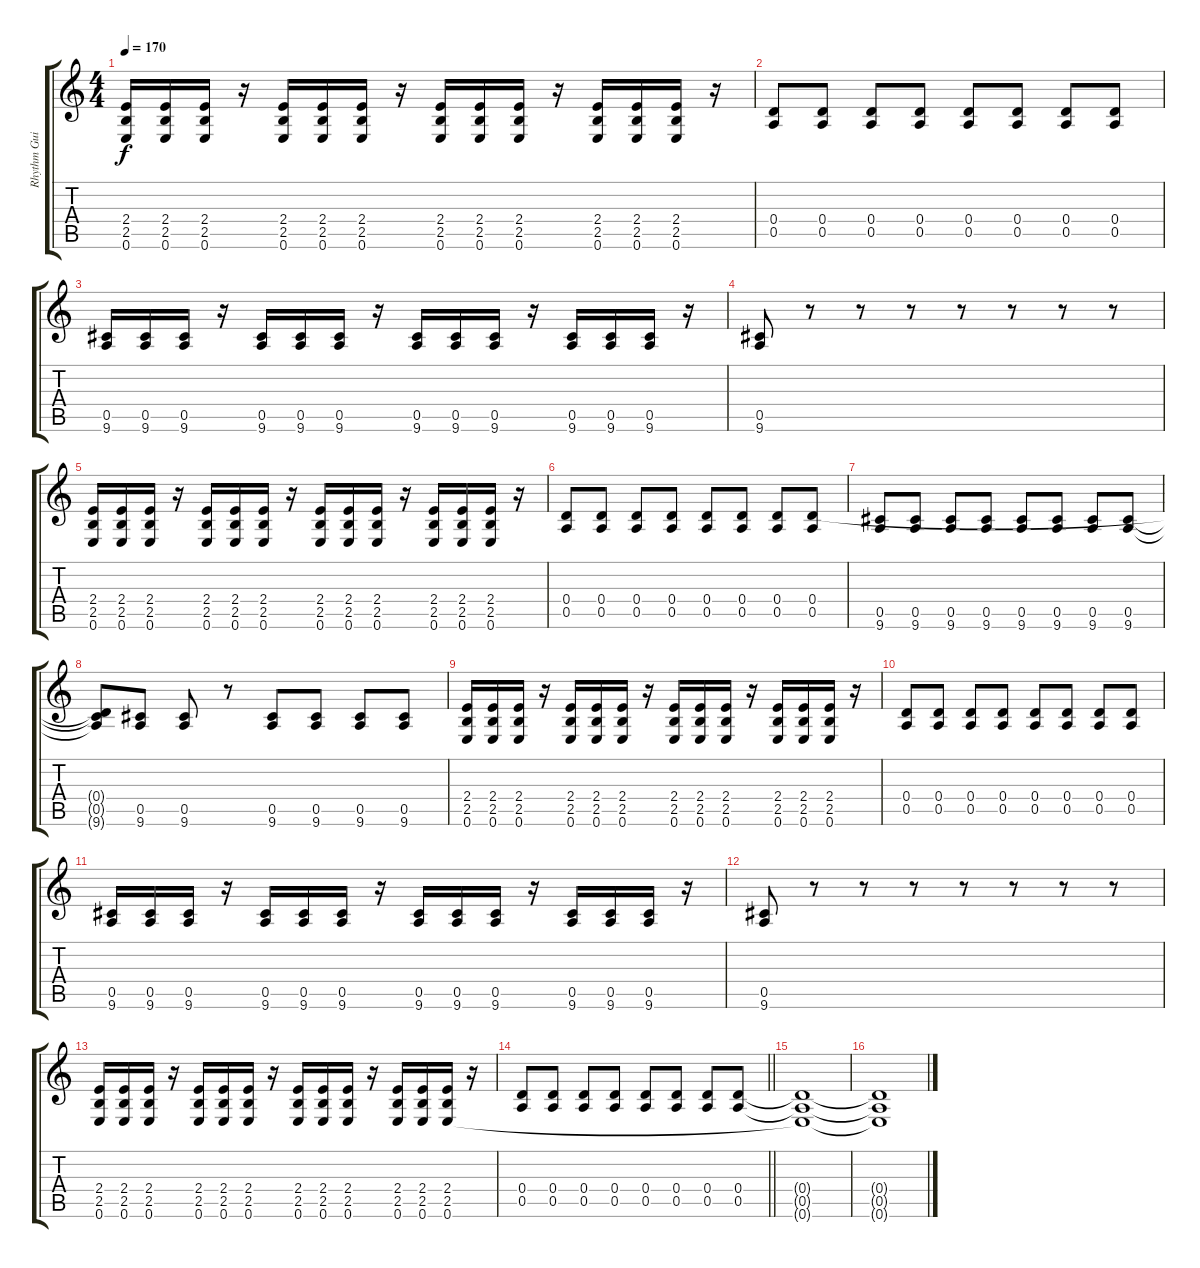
\track ("Rhythm Guitar" "Rhythm Gui") {instrument distortionguitar}
\staff {score tabs}
\tuning (E4 B3 G3 D3 A2 E2) {hide}
\ts (4 4)
\tempo 170
\clef g2
\ks c
(2.4 2.5 0.6).16{dy f} (2.4 2.5 0.6).16 (2.4 2.5 0.6).16 r.16 (2.4 2.5 0.6).16 (2.4 2.5 0.6).16 (2.4 2.5 0.6).16 r.16 (2.4 2.5 0.6).16 (2.4 2.5 0.6).16 (2.4 2.5 0.6).16 r.16 (2.4 2.5 0.6).16 (2.4 2.5 0.6).16 (2.4 2.5 0.6).16 r.16 |
(0.4 0.5).8 (0.4 0.5).8 (0.4 0.5).8 (0.4 0.5).8 (0.4 0.5).8 (0.4 0.5).8 (0.4 0.5).8 (0.4 0.5).8 |
(0.5 9.6).16 (0.5 9.6).16 (0.5 9.6).16 r.16 (0.5 9.6).16 (0.5 9.6).16 (0.5 9.6).16 r.16 (0.5 9.6).16 (0.5 9.6).16 (0.5 9.6).16 r.16 (0.5 9.6).16 (0.5 9.6).16 (0.5 9.6).16 r.16 |
(0.5 9.6).8 r.8 r.8 r.8 r.8 r.8 r.8 r.8 |
(2.4 2.5 0.6).16 (2.4 2.5 0.6).16 (2.4 2.5 0.6).16 r.16 (2.4 2.5 0.6).16 (2.4 2.5 0.6).16 (2.4 2.5 0.6).16 r.16 (2.4 2.5 0.6).16 (2.4 2.5 0.6).16 (2.4 2.5 0.6).16 r.16 (2.4 2.5 0.6).16 (2.4 2.5 0.6).16 (2.4 2.5 0.6).16 r.16 |
(0.4 0.5).8 (0.4 0.5).8 (0.4 0.5).8 (0.4 0.5).8 (0.4 0.5).8 (0.4 0.5).8 (0.4 0.5).8 (0.4 0.5).8 |
(0.5 9.6).8 (0.5 9.6).8 (0.5 9.6).8 (0.5 9.6).8 (0.5 9.6).8 (0.5 9.6).8 (0.5 9.6).8 (0.5 9.6).8 |
(0.4{t} 0.5{t} 9.6{t}).8 (0.5 9.6).8 (0.5 9.6).8 r.8 (0.5 9.6).8 (0.5 9.6).8 (0.5 9.6).8 (0.5 9.6).8 |
(2.4 2.5 0.6).16 (2.4 2.5 0.6).16 (2.4 2.5 0.6).16 r.16 (2.4 2.5 0.6).16 (2.4 2.5 0.6).16 (2.4 2.5 0.6).16 r.16 (2.4 2.5 0.6).16 (2.4 2.5 0.6).16 (2.4 2.5 0.6).16 r.16 (2.4 2.5 0.6).16 (2.4 2.5 0.6).16 (2.4 2.5 0.6).16 r.16 |
(0.4 0.5).8 (0.4 0.5).8 (0.4 0.5).8 (0.4 0.5).8 (0.4 0.5).8 (0.4 0.5).8 (0.4 0.5).8 (0.4 0.5).8 |
(0.5 9.6).16 (0.5 9.6).16 (0.5 9.6).16 r.16 (0.5 9.6).16 (0.5 9.6).16 (0.5 9.6).16 r.16 (0.5 9.6).16 (0.5 9.6).16 (0.5 9.6).16 r.16 (0.5 9.6).16 (0.5 9.6).16 (0.5 9.6).16 r.16 |
(0.5 9.6).8 r.8 r.8 r.8 r.8 r.8 r.8 r.8 |
(2.4 2.5 0.6).16 (2.4 2.5 0.6).16 (2.4 2.5 0.6).16 r.16 (2.4 2.5 0.6).16 (2.4 2.5 0.6).16 (2.4 2.5 0.6).16 r.16 (2.4 2.5 0.6).16 (2.4 2.5 0.6).16 (2.4 2.5 0.6).16 r.16 (2.4 2.5 0.6).16 (2.4 2.5 0.6).16 (2.4 2.5 0.6).16 r.16 |
\barLineRight lightlight
(0.4 0.5).8 (0.4 0.5).8 (0.4 0.5).8 (0.4 0.5).8 (0.4 0.5).8 (0.4 0.5).8 (0.4 0.5).8 (0.4 0.5).8 |
\section ("" "")
(0.4{t} 0.5{t} 0.6{t}).1 |
(0.4{t} 0.5{t} 0.6{t}).1
